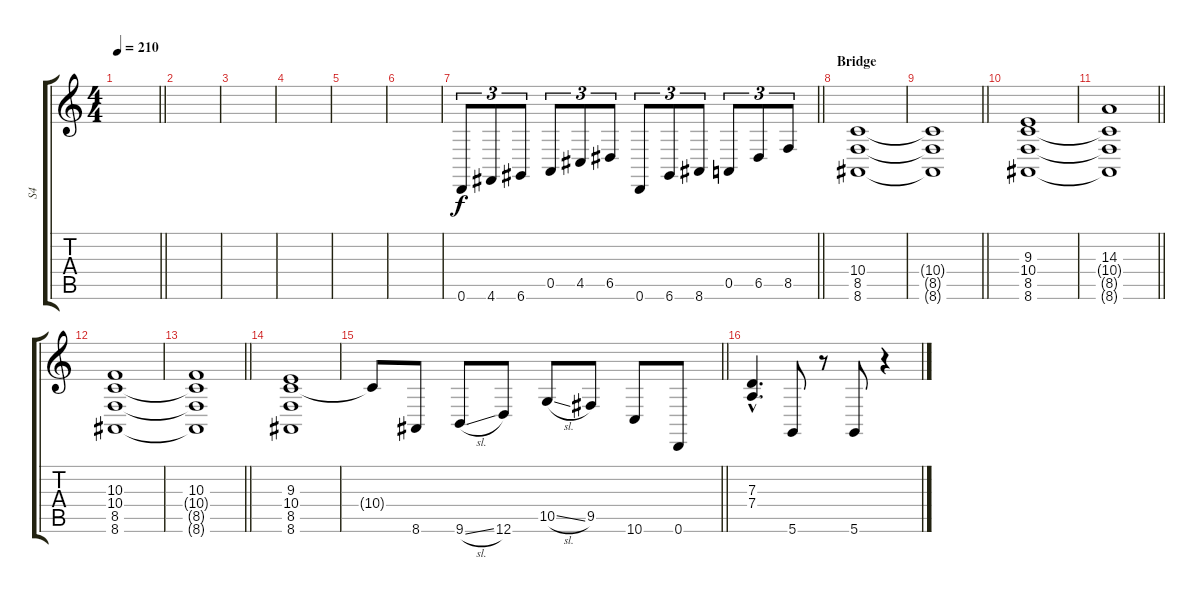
\track ("S4" "S4") {instrument lead2sawtooth}
\staff {score tabs}
\tuning (E4 B3 G3 D3 A2 D2) {hide}
\ts (4 4)
\tempo 210
\clef g2
\barLineRight lightlight
\ks c
|
|
|
|
|
|
\barLineRight lightlight
0.6.8{tu (3 2)} 4.6.8{tu (3 2)} 6.6.8{tu (3 2)} 0.5.8{tu (3 2)} 4.5.8{tu (3 2)} 6.5.8{tu (3 2)} 0.6.8{tu (3 2)} 6.6.8{tu (3 2)} 8.6.8{tu (3 2)} 0.5.8{tu (3 2)} 6.5.8{tu (3 2)} 8.5.8{tu (3 2)} |
\section ("" "Bridge")
(10.4 8.5 8.6).1 |
\barLineRight lightlight
(10.4{t} 8.5{t} 8.6{t}).1 |
(9.3 10.4 8.5 8.6).1 |
\barLineRight lightlight
(14.3 10.4{t} 8.5{t} 8.6{t}).1 |
(10.3 10.4 8.5 8.6).1 |
\barLineRight lightlight
(10.3 10.4{t} 8.5{t} 8.6{t}).1 |
(9.3 10.4 8.5 8.6).1 |
\barLineRight lightlight
10.4{t}.8 8.6.8 9.6{sl}.8 12.6.8 10.5{sl}.8 9.5.8 10.6.8 0.6.8 |
(7.3{hac} 7.4{hac}).4{d} 5.6.8 r.8 5.6.8 r.4
